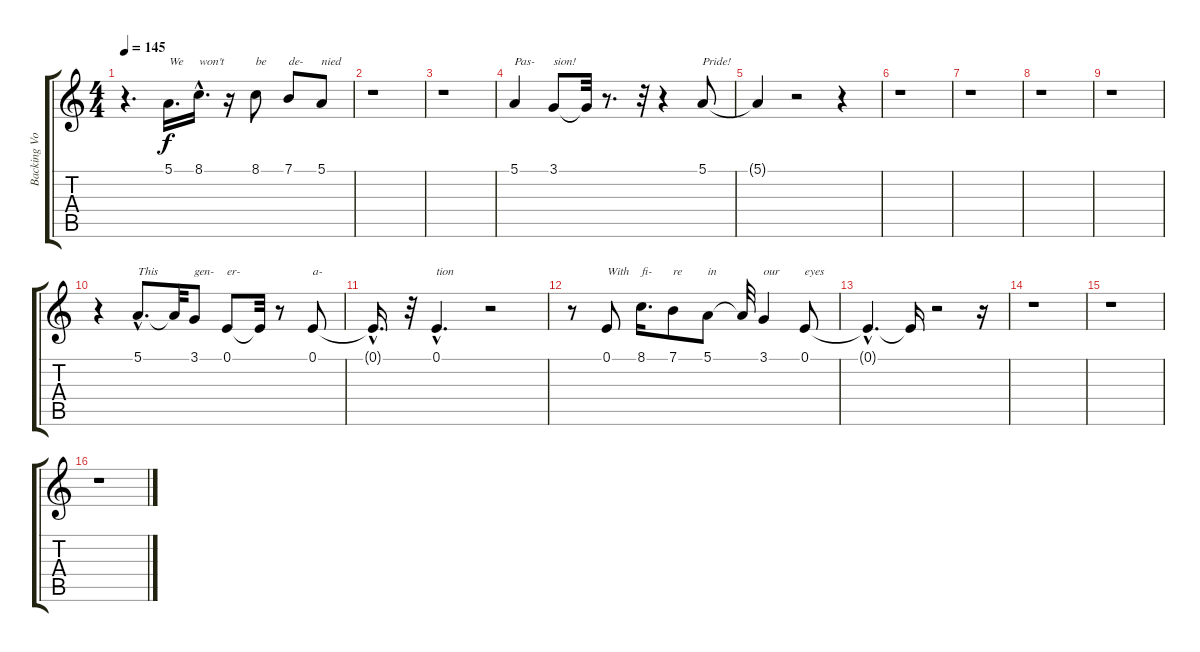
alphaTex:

\track ("Backing Vocals" "Backing Vo") {instrument pad4choir}
\staff {score tabs}
\tuning (E4 B3 G3 D3 A2 E2) {hide}
\ts (4 4)
\tempo 145
\clef g2
\ks c
r.4{d dy f} 5.1.16{d txt "We"} 8.1{hac}.16{d txt "won't"} r.16 8.1.8{txt "be"} 7.1.8{txt "de-"} 5.1.8{txt "nied"} |
r.1 |
r.1 |
5.1.4{txt "Pas-" volume 16 balance 4} 3.1.8{txt "sion!"} 3.1{t}.32 r.8{d} r.32 r.4 5.1.8{txt "Pride!" volume 16 balance 4} |
5.1{t}.4 r.2{volume 14 balance 9} r.4 |
r.1 |
r.1 |
r.1 |
r.1 |
r.4 5.1{hac}.8{d txt "This"} 5.1{t}.32 3.1.8{txt "gen-"} 0.1.8{txt "er-"} 0.1{t}.32 r.8 0.1.8{txt "a-"} |
0.1{hac t}.16{d} r.32 0.1{hac}.4{d txt "tion"} r.2 |
r.8 0.1.8{txt "With"} 8.1.16{d txt "fi-"} 7.1.8{txt "re"} 5.1.8{txt "in"} 5.1{t}.32 3.1.4{txt "our"} 0.1.8{txt "eyes"} |
0.1{hac t}.4{d} 0.1{t}.16 r.2 r.16 |
r.1 |
r.1 |
r.1
